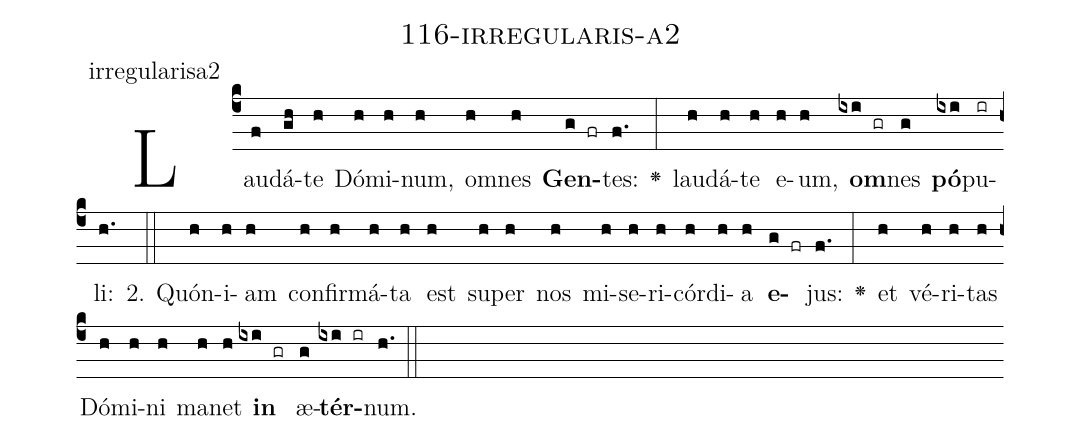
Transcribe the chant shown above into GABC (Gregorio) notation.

name: 116-irregularis-a2;
annotation: irregularisa2;
%%
(c4)Lau(f)dá(gh)te(h) Dó(h)mi(h)num,(h) om(h)nes(h) <b>Gen</b>(g fr)tes:(f.) <v>\greheightstar</v>(:) lau(h)dá(h)te(h) e(h)um,(h) <b>om</b>(ixi gr)nes(g) <b>pó</b>(ixi)pu(ir)li:(h.) (::)
2. Quón(h)i(h)am(h) con(h)fir(h)má(h)ta(h) est(h) su(h)per(h) nos(h) mi(h)se(h)ri(h)cór(h)di(h)a(h) <b>e</b>(g fr)jus:(f.) <v>\greheightstar</v>(:) et(h) vé(h)ri(h)tas(h) Dó(h)mi(h)ni(h) ma(h)net(h) <b>in</b>(ixi gr) æ(g)<b>tér</b>(ixi ir)num.(h.) (::)
